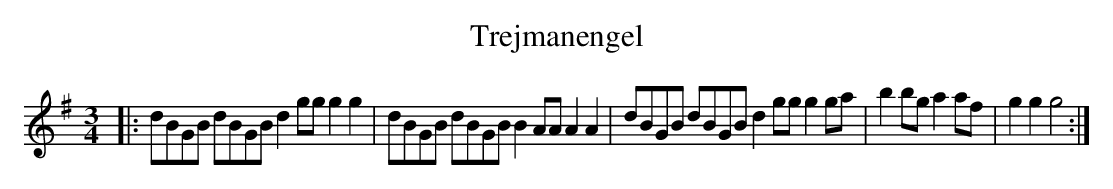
X:1
T:Trejmanengel
M:3/4
L:1/8
K:G
|:dBGB dBGB d2gg g2g2 | dBGB dBGB B2AA A2A2 | dBGB dBGB d2gg g2ga | b2bg a2af | g2g2 g4 :|
